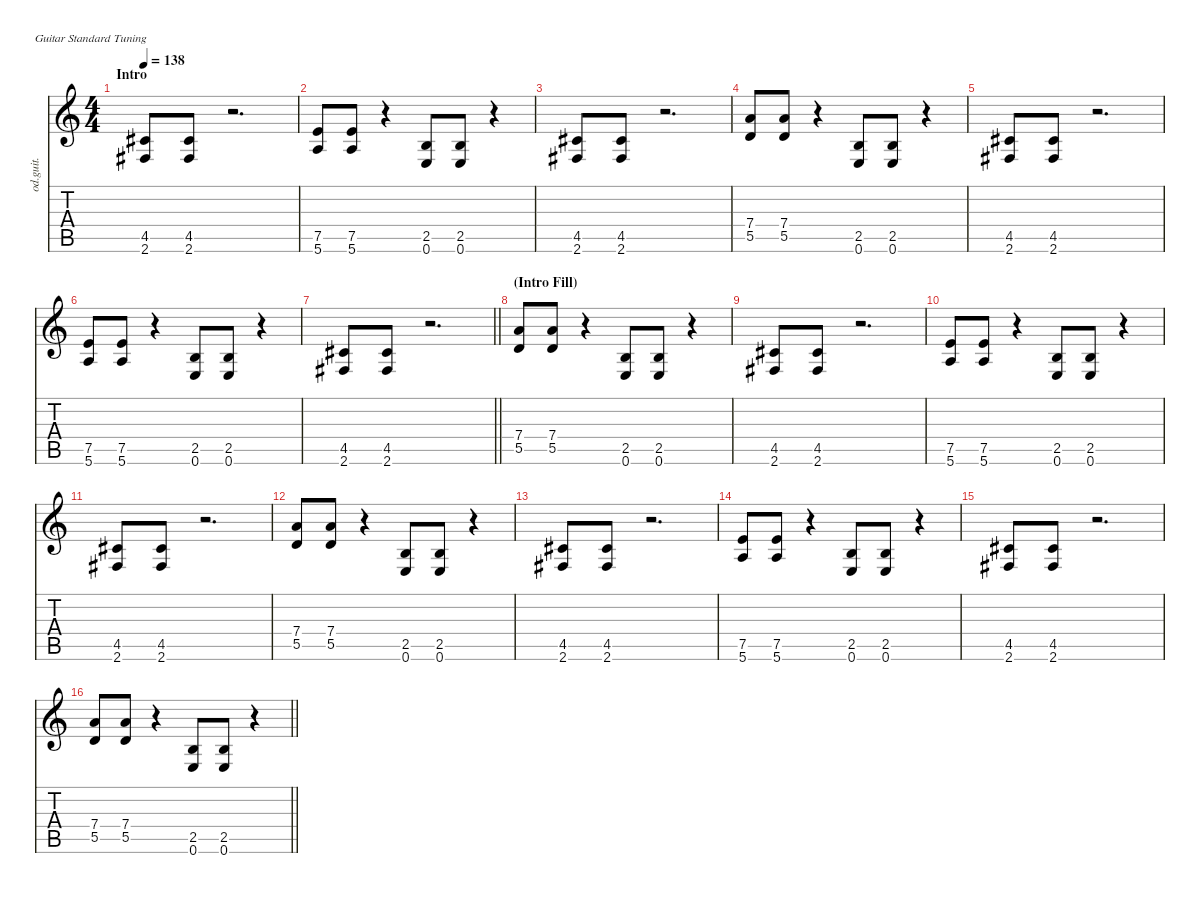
\defaultSystemsLayout 4
\hideDynamics
\bracketExtendMode nobrackets
\otherSystemsTrackNameOrientation horizontal
\track ("Randy Rhoads" "od.guit.") {instrument overdrivenguitar}
\staff {score tabs}
\tuning (E4 B3 G3 D3 A2 E2)
\ts (4 4)
\beaming (8 2 2 2 2)
\section ("" "Intro")
\tempo 138
\clef g2
\ks c
(4.5{acc #} 2.6{acc #}).8{dy f instrument overdrivenguitar beam Up} (4.5{acc #} 2.6{acc #}).8{beam Up} r.2{d beam Up} |
(7.5 5.6).8{beam Up} (7.5 5.6).8{beam Up} r.4{beam Up} (2.5 0.6).8{beam Up} (2.5 0.6).8{beam Up} r.4{beam Up} |
(4.5{acc #} 2.6{acc #}).8{beam Up} (4.5{acc #} 2.6{acc #}).8{beam Up} r.2{d beam Up} |
(7.4 5.5).8{beam Up} (7.4 5.5).8{beam Up} r.4{beam Up} (2.5 0.6).8{beam Up} (2.5 0.6).8{beam Up} r.4{beam Up} |
(4.5{acc #} 2.6{acc #}).8{beam Up} (4.5{acc #} 2.6{acc #}).8{beam Up} r.2{d beam Up} |
(7.5 5.6).8{beam Up} (7.5 5.6).8{beam Up} r.4{beam Up} (2.5 0.6).8{beam Up} (2.5 0.6).8{beam Up} r.4{beam Up} |
\barLineRight lightlight
(4.5{acc #} 2.6{acc #}).8{beam Up} (4.5{acc #} 2.6{acc #}).8{beam Up} r.2{d beam Up} |
\section ("" "(Intro Fill)")
(7.4 5.5).8{beam Up} (7.4 5.5).8{beam Up} r.4{beam Up} (2.5 0.6).8{beam Up} (2.5 0.6).8{beam Up} r.4{beam Up} |
(4.5{acc #} 2.6{acc #}).8{beam Up} (4.5{acc #} 2.6{acc #}).8{beam Up} r.2{d beam Up} |
(7.5 5.6).8{beam Up} (7.5 5.6).8{beam Up} r.4{beam Up} (2.5 0.6).8{beam Up} (2.5 0.6).8{beam Up} r.4{beam Up} |
(4.5{acc #} 2.6{acc #}).8{beam Up} (4.5{acc #} 2.6{acc #}).8{beam Up} r.2{d beam Up} |
(7.4 5.5).8{beam Up} (7.4 5.5).8{beam Up} r.4{beam Up} (2.5 0.6).8{beam Up} (2.5 0.6).8{beam Up} r.4{beam Up} |
(4.5{acc #} 2.6{acc #}).8{beam Up} (4.5{acc #} 2.6{acc #}).8{beam Up} r.2{d beam Up} |
(7.5 5.6).8{beam Up} (7.5 5.6).8{beam Up} r.4{beam Up} (2.5 0.6).8{beam Up} (2.5 0.6).8{beam Up} r.4{beam Up} |
(4.5{acc #} 2.6{acc #}).8{beam Up} (4.5{acc #} 2.6{acc #}).8{beam Up} r.2{d beam Up} |
\barLineRight lightlight
(7.4 5.5).8{beam Up} (7.4 5.5).8{beam Up} r.4{beam Up} (2.5 0.6).8{beam Up} (2.5 0.6).8{beam Up} r.4{beam Up}
